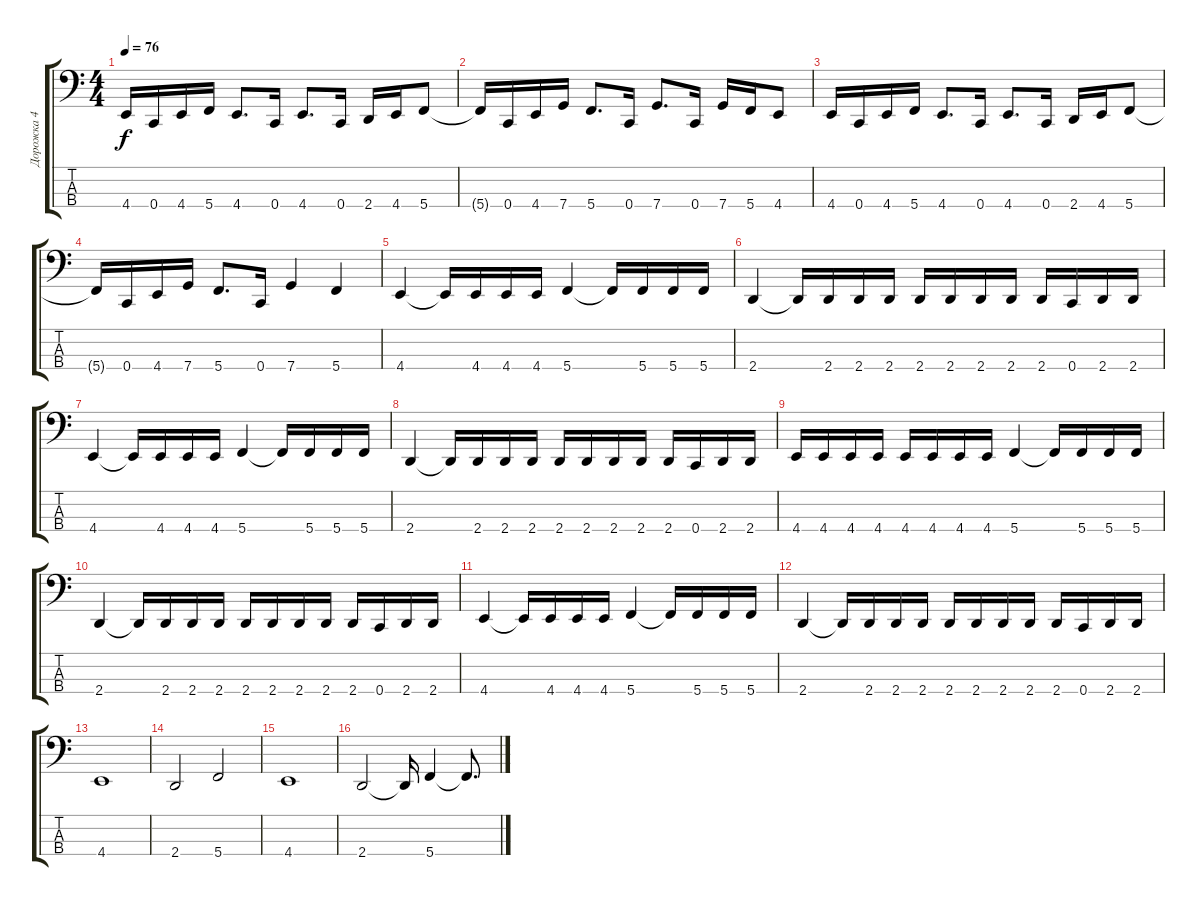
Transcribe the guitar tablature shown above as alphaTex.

\track ("Дорожка 4" "Дорожка 4") {instrument electricbassfinger}
\staff {score tabs}
\tuning (F2 C2 G1 C1) {hide}
\ts (4 4)
\tempo 76
\clef f4
\ks c
4.4.16{dy f} 0.4.16 4.4.16 5.4.16 4.4.8{d} 0.4.16 4.4.8{d} 0.4.16 2.4.16 4.4.16 5.4.8 |
5.4{t}.16 0.4.16 4.4.16 7.4.16 5.4.8{d} 0.4.16 7.4.8{d} 0.4.16 7.4.16 5.4.16 4.4.8 |
4.4.16 0.4.16 4.4.16 5.4.16 4.4.8{d} 0.4.16 4.4.8{d} 0.4.16 2.4.16 4.4.16 5.4.8 |
5.4{t}.16 0.4.16 4.4.16 7.4.16 5.4.8{d} 0.4.16 7.4.4 5.4.4 |
4.4.4 4.4{t}.16 4.4.16 4.4.16 4.4.16 5.4.4 5.4{t}.16 5.4.16 5.4.16 5.4.16 |
2.4.4 2.4{t}.16 2.4.16 2.4.16 2.4.16 2.4.16 2.4.16 2.4.16 2.4.16 2.4.16 0.4.16 2.4.16 2.4.16 |
4.4.4 4.4{t}.16 4.4.16 4.4.16 4.4.16 5.4.4 5.4{t}.16 5.4.16 5.4.16 5.4.16 |
2.4.4 2.4{t}.16 2.4.16 2.4.16 2.4.16 2.4.16 2.4.16 2.4.16 2.4.16 2.4.16 0.4.16 2.4.16 2.4.16 |
4.4.16 4.4.16 4.4.16 4.4.16 4.4.16 4.4.16 4.4.16 4.4.16 5.4.4 5.4{t}.16 5.4.16 5.4.16 5.4.16 |
2.4.4 2.4{t}.16 2.4.16 2.4.16 2.4.16 2.4.16 2.4.16 2.4.16 2.4.16 2.4.16 0.4.16 2.4.16 2.4.16 |
4.4.4 4.4{t}.16 4.4.16 4.4.16 4.4.16 5.4.4 5.4{t}.16 5.4.16 5.4.16 5.4.16 |
2.4.4 2.4{t}.16 2.4.16 2.4.16 2.4.16 2.4.16 2.4.16 2.4.16 2.4.16 2.4.16 0.4.16 2.4.16 2.4.16 |
4.4.1 |
2.4.2 5.4.2 |
4.4.1 |
2.4.2 2.4{t}.16 5.4.4 5.4{t}.8{d}
